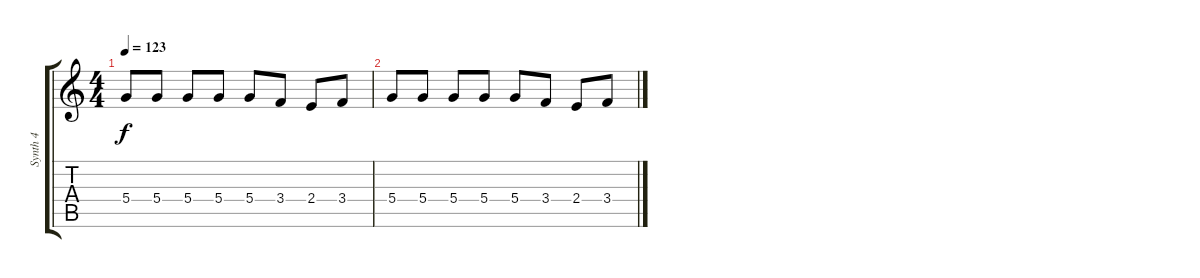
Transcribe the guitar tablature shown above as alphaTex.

\track ("Synth 4" "Synth 4") {instrument synthbass1}
\staff {score tabs}
\tuning (E4 B3 G3 D3 A2 E2) {hide}
\ts (4 4)
\tempo 123
\clef g2
\ks c
5.4.8{dy f} 5.4.8 5.4.8 5.4.8 5.4.8 3.4.8 2.4.8 3.4.8 |
5.4.8 5.4.8 5.4.8 5.4.8 5.4.8 3.4.8 2.4.8 3.4.8
